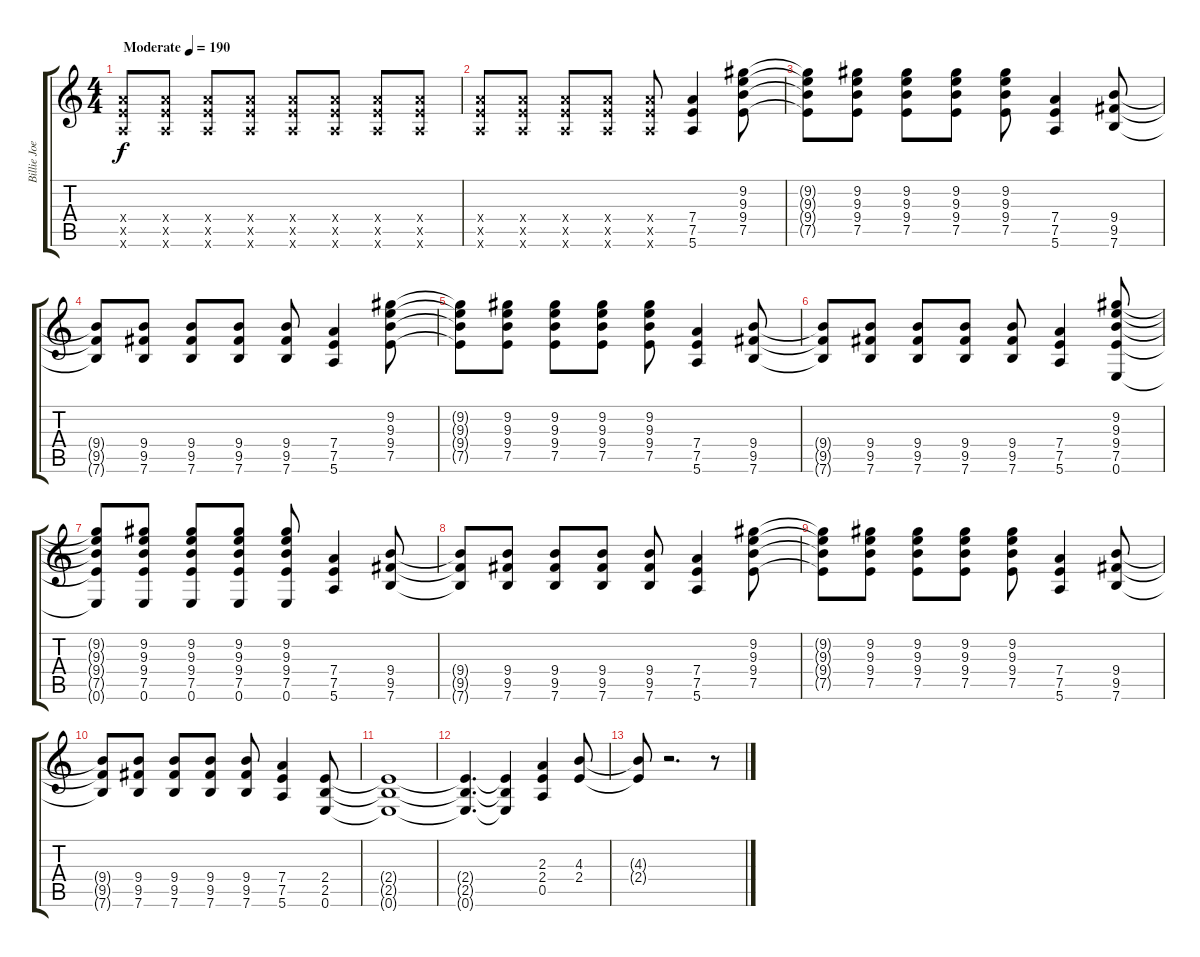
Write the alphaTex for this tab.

\track ("Billie Joe" "Billie Joe") {instrument overdrivenguitar}
\staff {score tabs}
\tuning (E4 B3 G3 D3 A2 E2) {hide}
\ts (4 4)
\tempo (190 "Moderate")
\clef g2
\ks c
(7.4{x} 7.5{x} 5.6{x}).8{dy f instrument overdrivenguitar} (7.4{x} 7.5{x} 5.6{x}).8 (7.4{x} 7.5{x} 5.6{x}).8 (7.4{x} 7.5{x} 5.6{x}).8 (7.4{x} 7.5{x} 5.6{x}).8 (7.4{x} 7.5{x} 5.6{x}).8 (7.4{x} 7.5{x} 5.6{x}).8 (7.4{x} 7.5{x} 5.6{x}).8 |
(7.4{x} 7.5{x} 5.6{x}).8 (7.4{x} 7.5{x} 5.6{x}).8 (7.4{x} 7.5{x} 5.6{x}).8 (7.4{x} 7.5{x} 5.6{x}).8 (7.4{x} 7.5{x} 5.6{x}).8 (7.4 7.5 5.6).4 (9.2 9.3 9.4 7.5).8 |
(9.2{t} 9.3{t} 9.4{t} 7.5{t}).8 (9.2 9.3 9.4 7.5).8 (9.2 9.3 9.4 7.5).8 (9.2 9.3 9.4 7.5).8 (9.2 9.3 9.4 7.5).8 (7.4 7.5 5.6).4 (9.4 9.5 7.6).8 |
(9.4{t} 9.5{t} 7.6{t}).8 (9.4 9.5 7.6).8 (9.4 9.5 7.6).8 (9.4 9.5 7.6).8 (9.4 9.5 7.6).8 (7.4 7.5 5.6).4 (9.2 9.3 9.4 7.5).8 |
(9.2{t} 9.3{t} 9.4{t} 7.5{t}).8 (9.2 9.3 9.4 7.5).8 (9.2 9.3 9.4 7.5).8 (9.2 9.3 9.4 7.5).8 (9.2 9.3 9.4 7.5).8 (7.4 7.5 5.6).4 (9.4 9.5 7.6).8 |
(9.4{t} 9.5{t} 7.6{t}).8 (9.4 9.5 7.6).8 (9.4 9.5 7.6).8 (9.4 9.5 7.6).8 (9.4 9.5 7.6).8 (7.4 7.5 5.6).4 (9.2 9.3 9.4 7.5 0.6).8 |
(9.2{t} 9.3{t} 9.4{t} 7.5{t} 0.6{t}).8 (9.2 9.3 9.4 7.5 0.6).8 (9.2 9.3 9.4 7.5 0.6).8 (9.2 9.3 9.4 7.5 0.6).8 (9.2 9.3 9.4 7.5 0.6).8 (7.4 7.5 5.6).4 (9.4 9.5 7.6).8 |
(9.4{t} 9.5{t} 7.6{t}).8 (9.4 9.5 7.6).8 (9.4 9.5 7.6).8 (9.4 9.5 7.6).8 (9.4 9.5 7.6).8 (7.4 7.5 5.6).4 (9.2 9.3 9.4 7.5).8 |
(9.2{t} 9.3{t} 9.4{t} 7.5{t}).8 (9.2 9.3 9.4 7.5).8 (9.2 9.3 9.4 7.5).8 (9.2 9.3 9.4 7.5).8 (9.2 9.3 9.4 7.5).8 (7.4 7.5 5.6).4 (9.4 9.5 7.6).8 |
(9.4{t} 9.5{t} 7.6{t}).8 (9.4 9.5 7.6).8 (9.4 9.5 7.6).8 (9.4 9.5 7.6).8 (9.4 9.5 7.6).8 (7.4 7.5 5.6).4 (2.4 2.5 0.6).8 |
(2.4{t} 2.5{t} 0.6{t}).1 |
(2.4{t} 2.5{t} 0.6{t}).4{d} (2.4{t} 2.5{t} 0.6{t}).4 (2.3 2.4 0.5).4 (4.3 2.4).8 |
(4.3{t} 2.4{t}).8 r.2{d} r.8
